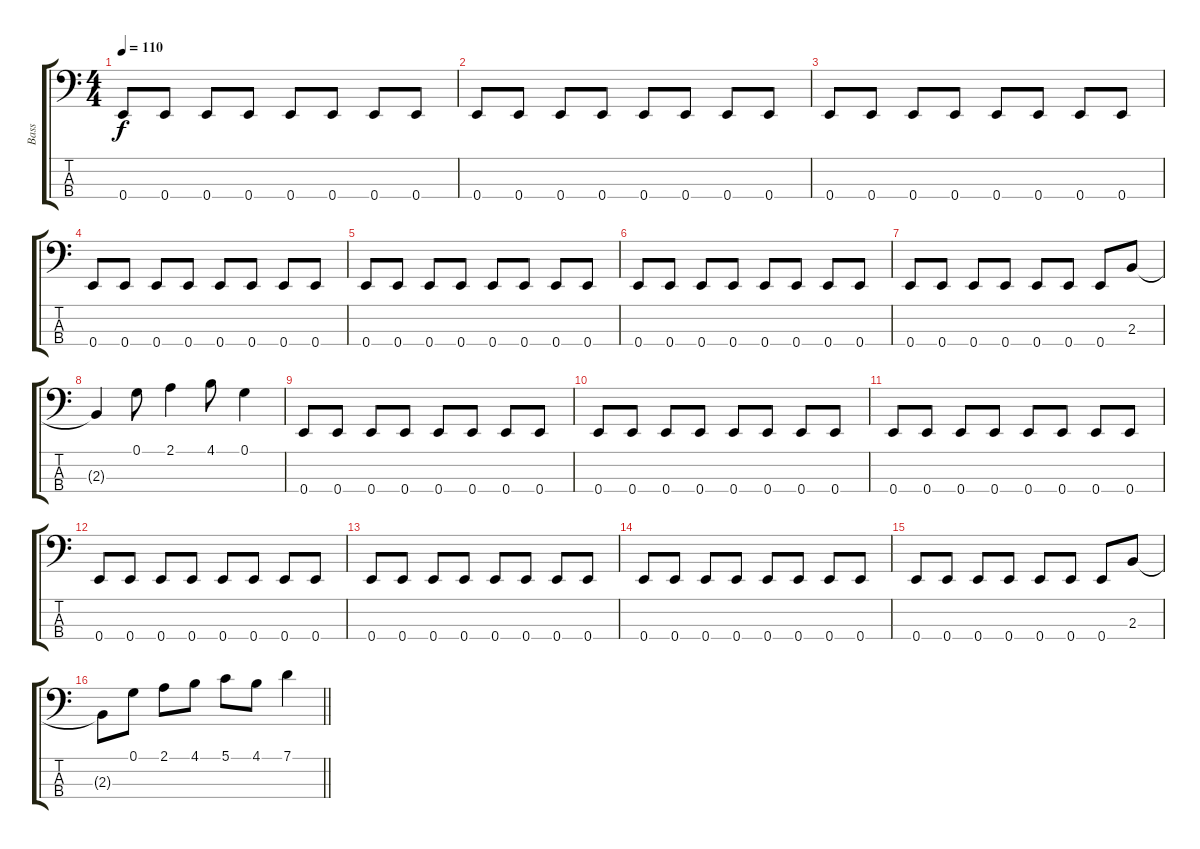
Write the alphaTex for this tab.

\track ("Bass" "Bass") {instrument electricbassfinger}
\staff {score tabs}
\tuning (G2 D2 A1 E1) {hide}
\ts (4 4)
\tempo 110
\clef f4
\ks c
0.4.8{dy f} 0.4.8 0.4.8 0.4.8 0.4.8 0.4.8 0.4.8 0.4.8 |
0.4.8 0.4.8 0.4.8 0.4.8 0.4.8 0.4.8 0.4.8 0.4.8 |
0.4.8 0.4.8 0.4.8 0.4.8 0.4.8 0.4.8 0.4.8 0.4.8 |
0.4.8 0.4.8 0.4.8 0.4.8 0.4.8 0.4.8 0.4.8 0.4.8 |
0.4.8 0.4.8 0.4.8 0.4.8 0.4.8 0.4.8 0.4.8 0.4.8 |
0.4.8 0.4.8 0.4.8 0.4.8 0.4.8 0.4.8 0.4.8 0.4.8 |
0.4.8 0.4.8 0.4.8 0.4.8 0.4.8 0.4.8 0.4.8 2.3.8 |
2.3{t}.4 0.1.8 2.1.4 4.1.8 0.1.4 |
0.4.8 0.4.8 0.4.8 0.4.8 0.4.8 0.4.8 0.4.8 0.4.8 |
0.4.8 0.4.8 0.4.8 0.4.8 0.4.8 0.4.8 0.4.8 0.4.8 |
0.4.8 0.4.8 0.4.8 0.4.8 0.4.8 0.4.8 0.4.8 0.4.8 |
0.4.8 0.4.8 0.4.8 0.4.8 0.4.8 0.4.8 0.4.8 0.4.8 |
0.4.8 0.4.8 0.4.8 0.4.8 0.4.8 0.4.8 0.4.8 0.4.8 |
0.4.8 0.4.8 0.4.8 0.4.8 0.4.8 0.4.8 0.4.8 0.4.8 |
0.4.8 0.4.8 0.4.8 0.4.8 0.4.8 0.4.8 0.4.8 2.3.8 |
\barLineRight lightlight
2.3{t}.8 0.1.8 2.1.8 4.1.8 5.1.8 4.1.8 7.1.4
